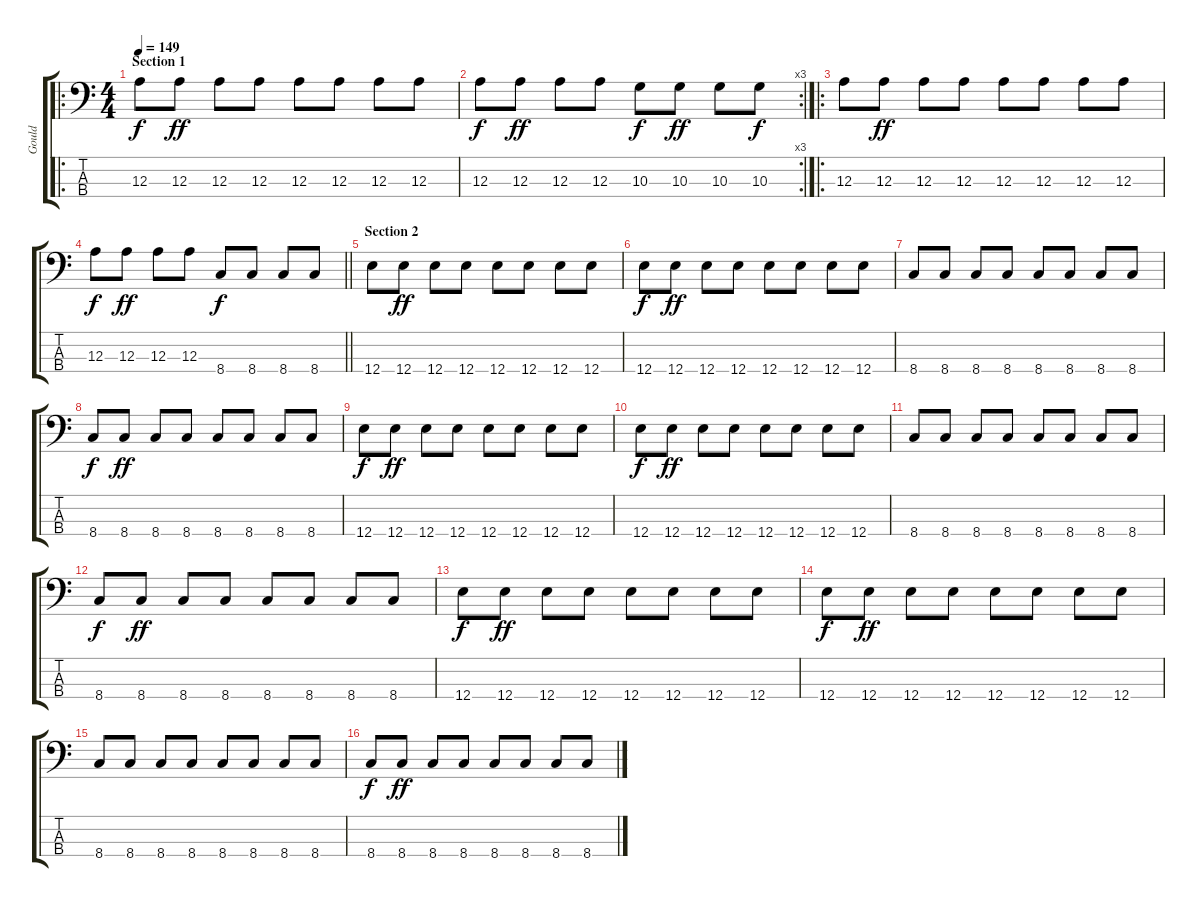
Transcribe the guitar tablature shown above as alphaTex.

\track ("Gould" "Gould") {instrument electricbassfinger}
\staff {score tabs}
\tuning (G2 D2 A1 E1) {hide}
\ro
\ts (4 4)
\section ("" "Section 1")
\tempo 149
\clef f4
\ks c
12.3.8{dy f} 12.3.8{dy ff} 12.3.8 12.3.8 12.3.8 12.3.8 12.3.8 12.3.8 |
\rc 3
12.3.8{dy f} 12.3.8{dy ff} 12.3.8 12.3.8 10.3.8{dy f} 10.3.8{dy ff} 10.3.8 10.3.8{dy f} |
\ro
12.3.8 12.3.8{dy ff} 12.3.8 12.3.8 12.3.8 12.3.8 12.3.8 12.3.8 |
\barLineRight lightlight
12.3.8{dy f} 12.3.8{dy ff} 12.3.8 12.3.8 8.4.8{dy f} 8.4.8 8.4.8 8.4.8 |
\section ("" "Section 2")
12.4.8 12.4.8{dy ff} 12.4.8 12.4.8 12.4.8 12.4.8 12.4.8 12.4.8 |
12.4.8{dy f} 12.4.8{dy ff} 12.4.8 12.4.8 12.4.8 12.4.8 12.4.8 12.4.8 |
8.4.8 8.4.8 8.4.8 8.4.8 8.4.8 8.4.8 8.4.8 8.4.8 |
8.4.8{dy f} 8.4.8{dy ff} 8.4.8 8.4.8 8.4.8 8.4.8 8.4.8 8.4.8 |
12.4.8{dy f} 12.4.8{dy ff} 12.4.8 12.4.8 12.4.8 12.4.8 12.4.8 12.4.8 |
12.4.8{dy f} 12.4.8{dy ff} 12.4.8 12.4.8 12.4.8 12.4.8 12.4.8 12.4.8 |
8.4.8 8.4.8 8.4.8 8.4.8 8.4.8 8.4.8 8.4.8 8.4.8 |
8.4.8{dy f} 8.4.8{dy ff} 8.4.8 8.4.8 8.4.8 8.4.8 8.4.8 8.4.8 |
12.4.8{dy f} 12.4.8{dy ff} 12.4.8 12.4.8 12.4.8 12.4.8 12.4.8 12.4.8 |
12.4.8{dy f} 12.4.8{dy ff} 12.4.8 12.4.8 12.4.8 12.4.8 12.4.8 12.4.8 |
8.4.8 8.4.8 8.4.8 8.4.8 8.4.8 8.4.8 8.4.8 8.4.8 |
8.4.8{dy f} 8.4.8{dy ff} 8.4.8 8.4.8 8.4.8 8.4.8 8.4.8 8.4.8
